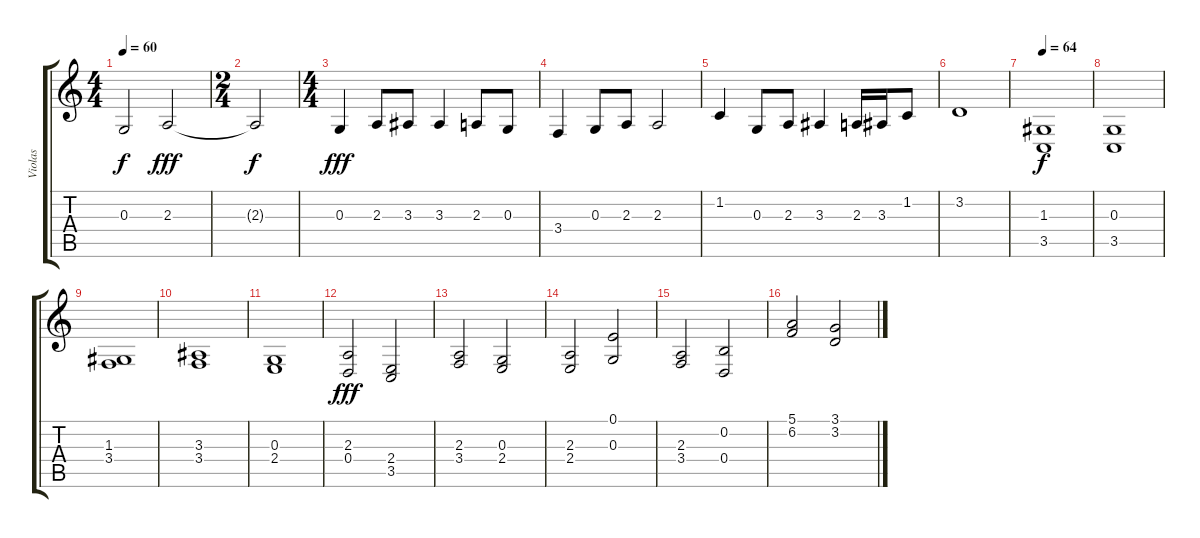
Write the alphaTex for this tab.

\track ("Violas              " "Violas    ") {instrument viola}
\staff {score tabs}
\tuning (E4 B3 G3 D3 A2 E2) {hide}
\ts (4 4)
\tempo 60
\clef g2
\ks c
0.3{t}.2{dy f} 2.3.2{dy fff} |
\ts (2 4)
2.3{t}.2{dy f} |
\ts (4 4)
0.3.4{dy fff} 2.3.8 3.3.8 3.3.4 2.3.8 0.3.8 |
3.4.4 0.3.8 2.3.8 2.3.2 |
1.2.4 0.3.8 2.3.8 3.3.4 2.3.16 3.3.16 1.2.8 |
3.2.1 |
\tempo 64
(1.3 3.5).1{dy f} |
(0.3 3.5).1 |
(1.3 3.4).1 |
(3.3 3.4).1 |
(0.3 2.4).1 |
(2.3 0.4).2{dy fff} (2.4 3.5).2 |
(2.3 3.4).2 (0.3 2.4).2 |
(2.3 2.4).2 (0.1 0.3).2 |
(2.3 3.4).2 (0.2 0.4).2 |
(5.1 6.2).2 (3.1 3.2).2
